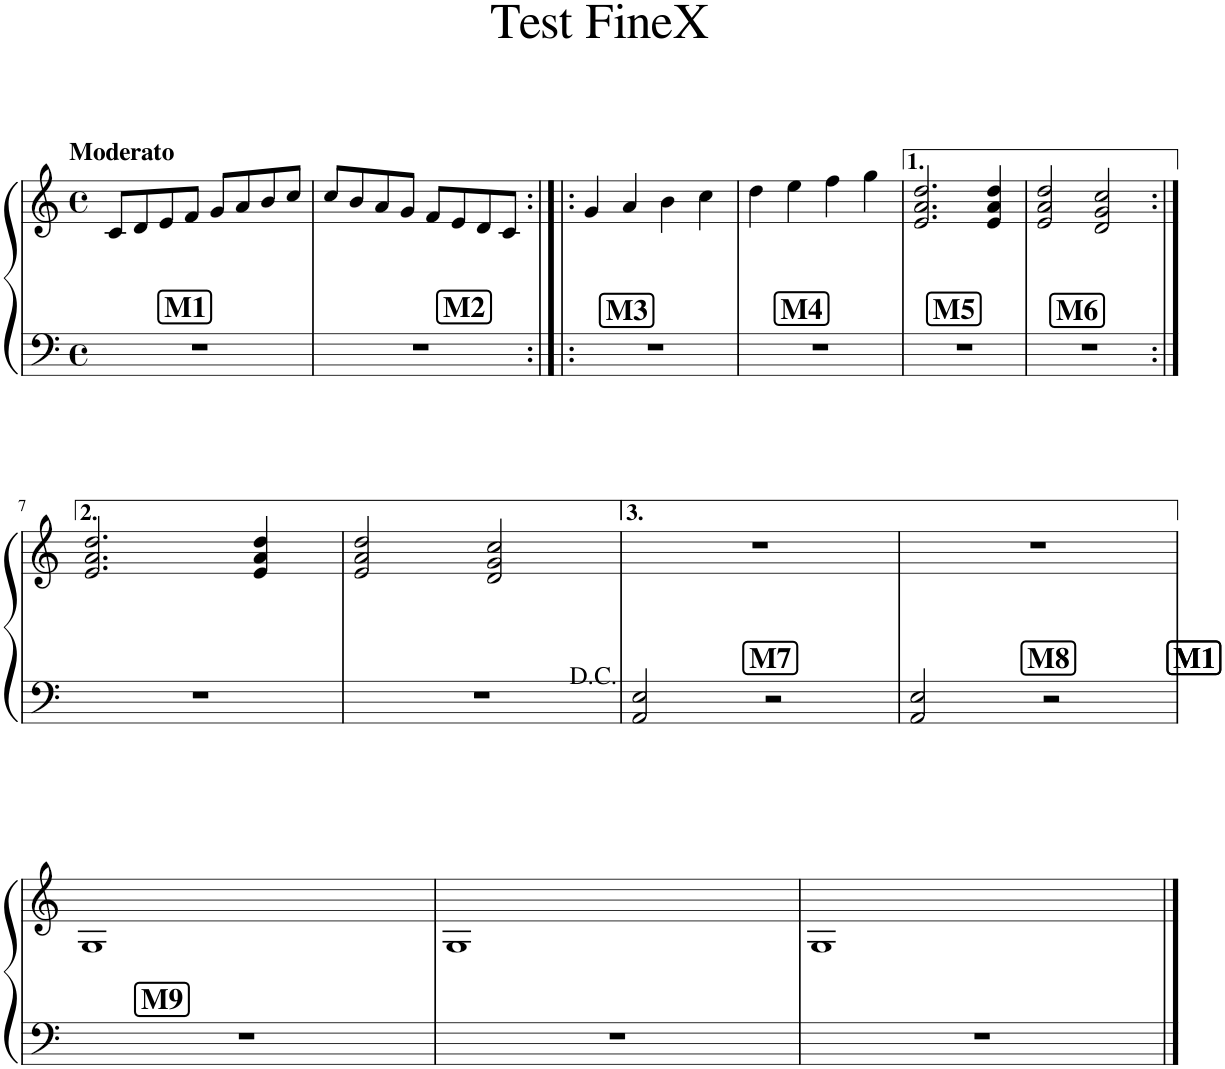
**kern	**kern
*part1	*part1
*staff2	*staff1
*I"Piano	*
*I'Pno.	*
*clefF4	*clefG2
*k[]	*k[]
*M4/4	*M4/4
*met(c)	*met(c)
!!LO:REH:place=s1:b:B:cj:fs=14:t=M1
=1	=1
!	!LO:TX:a:B:t=Moderato
1r	8c/L
.	8d/
.	8e/
.	8f/J
.	8g/L
.	8a/
.	8b/
.	8cc/J
!!LO:REH:place=s1:b:B:cj:fs=14:t=M2
=2	=2
1r	8cc/L
.	8b/
.	8a/
.	8g/J
.	8f/L
.	8e/
.	8d/
.	8c/J
!!LO:REH:place=s1:b:B:cj:fs=14:t=M3
=3:|!|:	=3:|!|:
1r	4g/
.	4a/
.	4b\
.	4cc\
!!LO:REH:place=s1:b:B:cj:fs=14:t=M4
=4	=4
1r	4dd\
.	4ee\
.	4ff\
.	4gg\
!!LO:REH:place=s1:b:B:cj:fs=14:t=M5
=5	=5
1r	2.e/ 2.a/ 2.dd/
.	4e/ 4a/ 4dd/
!!LO:REH:place=s1:b:B:cj:fs=14:t=M6
=6	=6
1r	2e/ 2a/ 2dd/
.	2d/ 2g/ 2cc/
!!LO:LB:g=z
=7:|!	=7:|!
1r	2.e/ 2.a/ 2.dd/
.	4e/ 4a/ 4dd/
=8	=8
1r	2e/ 2a/ 2dd/
.	2d/ 2g/ 2cc/
!!LO:REH:place=s1:b:B:cj:fs=14:t=M7:qo=2
=9	=9
2AA/ 2E/	1r
2r	.
!!LO:REH:place=s1:b:B:cj:fs=14:t=M8:qo=2
!!LO:REH:place=s1:b:B:cj:fs=14:t=M1:qo=2
!!LO:REH:place=s1:b:B:cj:fs=14:t=M1:qo=2
=10	=10
2AA/ 2E/	1r
2r	.
!!LO:LB:g=z
!!LO:REH:place=s1:b:B:cj:fs=14:t=M9
=1	=1
1r	1G
=2	=2
1r	1G
=3	=3
1r	1G
==	==
*-	*-
